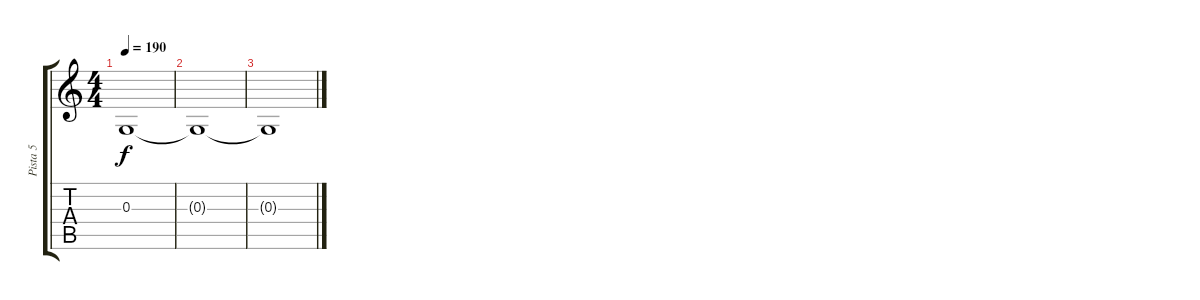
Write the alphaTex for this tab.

\track ("Pista 5" "Pista 5") {instrument sopranosax}
\staff {score tabs}
\tuning (E4 B3 G3 D3 A2 E2) {hide}
\ts (4 4)
\tempo 190
\clef g2
\ks c
0.3.1{dy f} |
0.3{t}.1 |
0.3{t}.1
